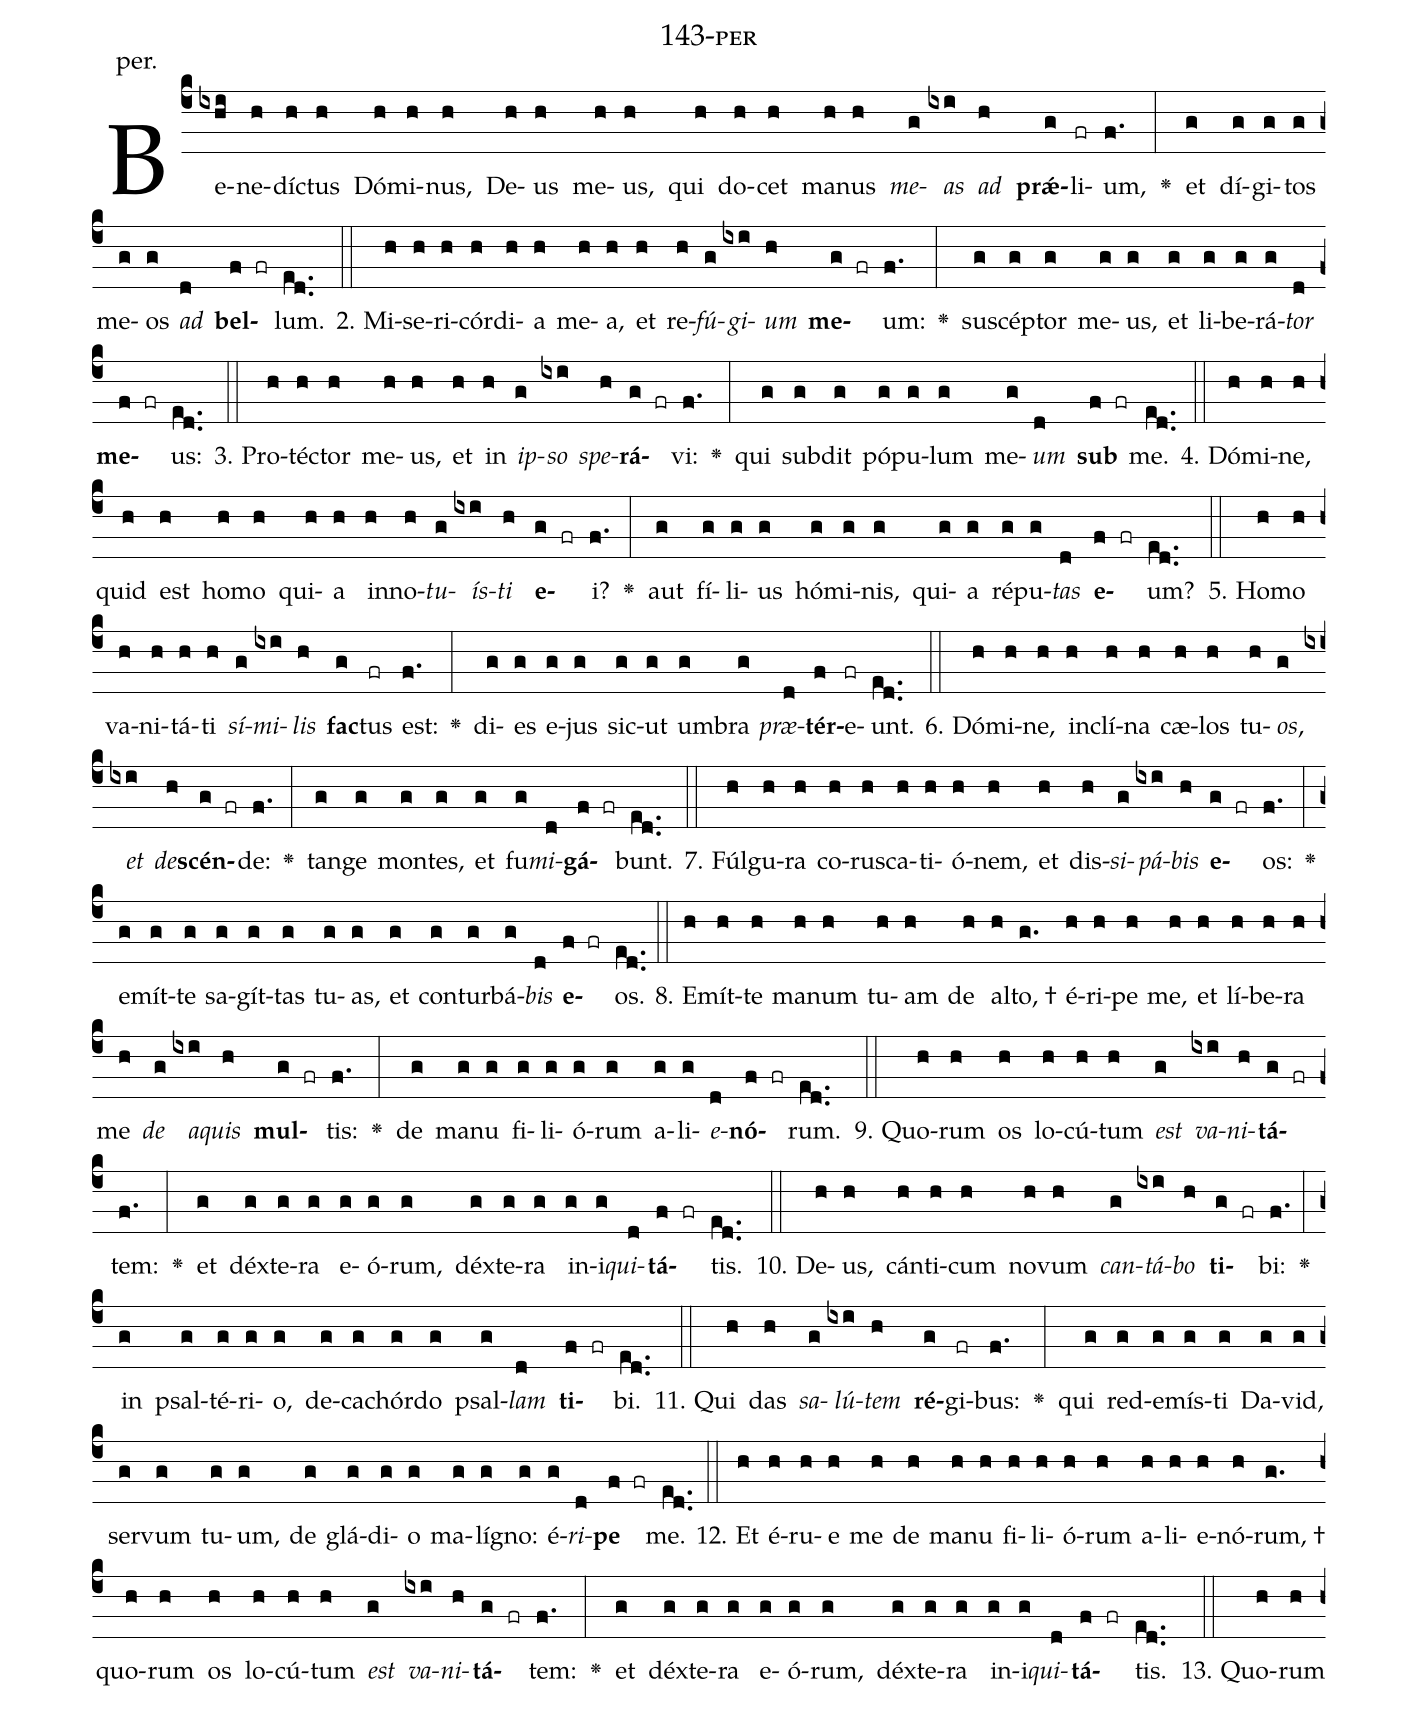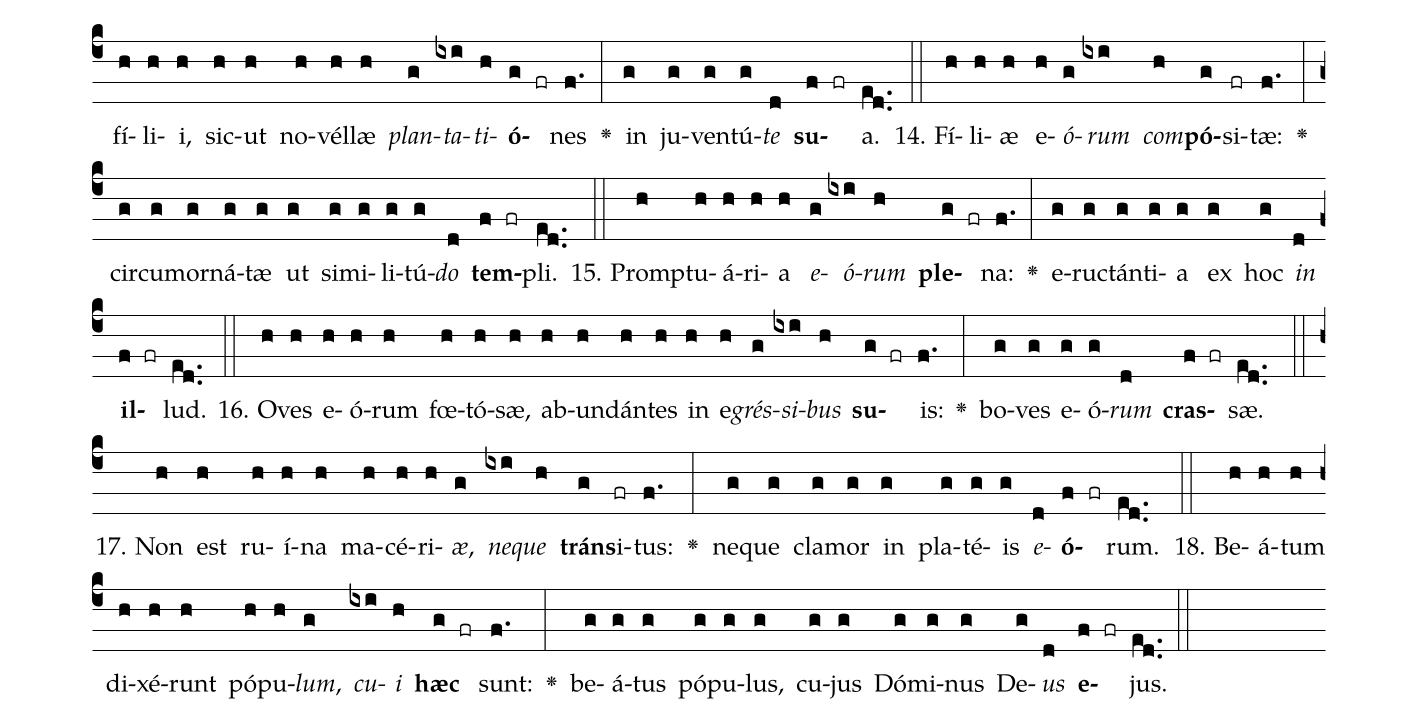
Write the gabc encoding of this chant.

name: 143-per;
annotation: per.;
%%
(c4)Be(ixhi)ne(h)díc(h)tus(h) Dó(h)mi(h)nus,(h) De(h)us(h) me(h)us,(h) qui(h) do(h)cet(h) ma(h)nus(h) <i>me</i>(g)<i>as</i>(ixi) <i>ad</i>(h) <b>prǽ</b>(g)li(fr)um,(f.) <v>\greheightstar</v>(:) et(g) dí(g)gi(g)tos(g) me(g)os(g) <i>ad</i>(d) <b>bel</b>(f fr)lum.(ed..) (::)
2. Mi(h)se(h)ri(h)cór(h)di(h)a(h) me(h)a,(h) et(h) re(h)<i>fú</i>(g)<i>gi</i>(ixi)<i>um</i>(h) <b>me</b>(g fr)um:(f.) <v>\greheightstar</v>(:) su(g)scép(g)tor(g) me(g)us,(g) et(g) li(g)be(g)rá(g)<i>tor</i>(d) <b>me</b>(f fr)us:(ed..) (::)
3. Pro(h)téc(h)tor(h) me(h)us,(h) et(h) in(h) <i>ip</i>(g)<i>so</i>(ixi) <i>spe</i>(h)<b>rá</b>(g fr)vi:(f.) <v>\greheightstar</v>(:) qui(g) sub(g)dit(g) pó(g)pu(g)lum(g) me(g)<i>um</i>(d) <b>sub</b>(f fr) me.(ed..) (::)
4. Dó(h)mi(h)ne,(h) quid(h) est(h) ho(h)mo(h) qui(h)a(h) in(h)no(h)<i>tu</i>(g)<i>ís</i>(ixi)<i>ti</i>(h) <b>e</b>(g fr)i?(f.) <v>\greheightstar</v>(:) aut(g) fí(g)li(g)us(g) hó(g)mi(g)nis,(g) qui(g)a(g) ré(g)pu(g)<i>tas</i>(d) <b>e</b>(f fr)um?(ed..) (::)
5. Ho(h)mo(h) va(h)ni(h)tá(h)ti(h) <i>sí</i>(g)<i>mi</i>(ixi)<i>lis</i>(h) <b>fac</b>(g)tus(fr) est:(f.) <v>\greheightstar</v>(:) di(g)es(g) e(g)jus(g) sic(g)ut(g) um(g)bra(g) <i>præ</i>(d)<b>tér</b>(f)e(fr)unt.(ed..) (::)
6. Dó(h)mi(h)ne,(h) in(h)clí(h)na(h) cæ(h)los(h) tu(h)<i>os</i>,(g) <i>et</i>(ixi) <i>de</i>(h)<b>scén</b>(g fr)de:(f.) <v>\greheightstar</v>(:) tan(g)ge(g) mon(g)tes,(g) et(g) fu(g)<i>mi</i>(d)<b>gá</b>(f fr)bunt.(ed..) (::)
7. Fúl(h)gu(h)ra(h) co(h)rus(h)ca(h)ti(h)ó(h)nem,(h) et(h) dis(h)<i>si</i>(g)<i>pá</i>(ixi)<i>bis</i>(h) <b>e</b>(g fr)os:(f.) <v>\greheightstar</v>(:) e(g)mít(g)te(g) sa(g)gít(g)tas(g) tu(g)as,(g) et(g) con(g)tur(g)bá(g)<i>bis</i>(d) <b>e</b>(f fr)os.(ed..) (::)
8. E(h)mít(h)te(h) ma(h)num(h) tu(h)am(h) de(h) al(h)to, †(g.) é(h)ri(h)pe(h) me,(h) et(h) lí(h)be(h)ra(h) me(h) <i>de</i>(g) <i>a</i>(ixi)<i>quis</i>(h) <b>mul</b>(g fr)tis:(f.) <v>\greheightstar</v>(:) de(g) ma(g)nu(g) fi(g)li(g)ó(g)rum(g) a(g)li(g)<i>e</i>(d)<b>nó</b>(f fr)rum.(ed..) (::)
9. Quo(h)rum(h) os(h) lo(h)cú(h)tum(h) <i>est</i>(g) <i>va</i>(ixi)<i>ni</i>(h)<b>tá</b>(g fr)tem:(f.) <v>\greheightstar</v>(:) et(g) déx(g)te(g)ra(g) e(g)ó(g)rum,(g) déx(g)te(g)ra(g) in(g)i(g)<i>qui</i>(d)<b>tá</b>(f fr)tis.(ed..) (::)
10. De(h)us,(h) cán(h)ti(h)cum(h) no(h)vum(h) <i>can</i>(g)<i>tá</i>(ixi)<i>bo</i>(h) <b>ti</b>(g fr)bi:(f.) <v>\greheightstar</v>(:) in(g) psal(g)té(g)ri(g)o,(g) de(g)ca(g)chór(g)do(g) psal(g)<i>lam</i>(d) <b>ti</b>(f fr)bi.(ed..) (::)
11. Qui(h) das(h) <i>sa</i>(g)<i>lú</i>(ixi)<i>tem</i>(h) <b>ré</b>(g)gi(fr)bus:(f.) <v>\greheightstar</v>(:) qui(g) red(g)e(g)mís(g)ti(g) Da(g)vid,(g) ser(g)vum(g) tu(g)um,(g) de(g) glá(g)di(g)o(g) ma(g)lí(g)gno:(g) é(g)<i>ri</i>(d)<b>pe</b>(f fr) me.(ed..) (::)
12. Et(h) é(h)ru(h)e(h) me(h) de(h) ma(h)nu(h) fi(h)li(h)ó(h)rum(h) a(h)li(h)e(h)nó(h)rum, †(g.) quo(h)rum(h) os(h) lo(h)cú(h)tum(h) <i>est</i>(g) <i>va</i>(ixi)<i>ni</i>(h)<b>tá</b>(g fr)tem:(f.) <v>\greheightstar</v>(:) et(g) déx(g)te(g)ra(g) e(g)ó(g)rum,(g) déx(g)te(g)ra(g) in(g)i(g)<i>qui</i>(d)<b>tá</b>(f fr)tis.(ed..) (::)
13. Quo(h)rum(h) fí(h)li(h)i,(h) sic(h)ut(h) no(h)vél(h)læ(h) <i>plan</i>(g)<i>ta</i>(ixi)<i>ti</i>(h)<b>ó</b>(g fr)nes(f.) <v>\greheightstar</v>(:) in(g) ju(g)ven(g)tú(g)<i>te</i>(d) <b>su</b>(f fr)a.(ed..) (::)
14. Fí(h)li(h)æ(h) e(h)<i>ó</i>(g)<i>rum</i>(ixi) <i>com</i>(h)<b>pó</b>(g)si(fr)tæ:(f.) <v>\greheightstar</v>(:) cir(g)cum(g)or(g)ná(g)tæ(g) ut(g) si(g)mi(g)li(g)tú(g)<i>do</i>(d) <b>tem</b>(f fr)pli.(ed..) (::)
15. Promp(h)tu(h)á(h)ri(h)a(h) <i>e</i>(g)<i>ó</i>(ixi)<i>rum</i>(h) <b>ple</b>(g fr)na:(f.) <v>\greheightstar</v>(:) e(g)ruc(g)tán(g)ti(g)a(g) ex(g) hoc(g) <i>in</i>(d) <b>il</b>(f fr)lud.(ed..) (::)
16. O(h)ves(h) e(h)ó(h)rum(h) fœ(h)tó(h)sæ,(h) ab(h)un(h)dán(h)tes(h) in(h) e(h)<i>grés</i>(g)<i>si</i>(ixi)<i>bus</i>(h) <b>su</b>(g fr)is:(f.) <v>\greheightstar</v>(:) bo(g)ves(g) e(g)ó(g)<i>rum</i>(d) <b>cras</b>(f fr)sæ.(ed..) (::)
17. Non(h) est(h) ru(h)í(h)na(h) ma(h)cé(h)ri(h)<i>æ</i>,(g) <i>ne</i>(ixi)<i>que</i>(h) <b>tráns</b>(g)i(fr)tus:(f.) <v>\greheightstar</v>(:) ne(g)que(g) cla(g)mor(g) in(g) pla(g)té(g)is(g) <i>e</i>(d)<b>ó</b>(f fr)rum.(ed..) (::)
18. Be(h)á(h)tum(h) di(h)xé(h)runt(h) pó(h)pu(h)<i>lum</i>,(g) <i>cu</i>(ixi)<i>i</i>(h) <b>hæc</b>(g fr) sunt:(f.) <v>\greheightstar</v>(:) be(g)á(g)tus(g) pó(g)pu(g)lus,(g) cu(g)jus(g) Dó(g)mi(g)nus(g) De(g)<i>us</i>(d) <b>e</b>(f fr)jus.(ed..) (::)
